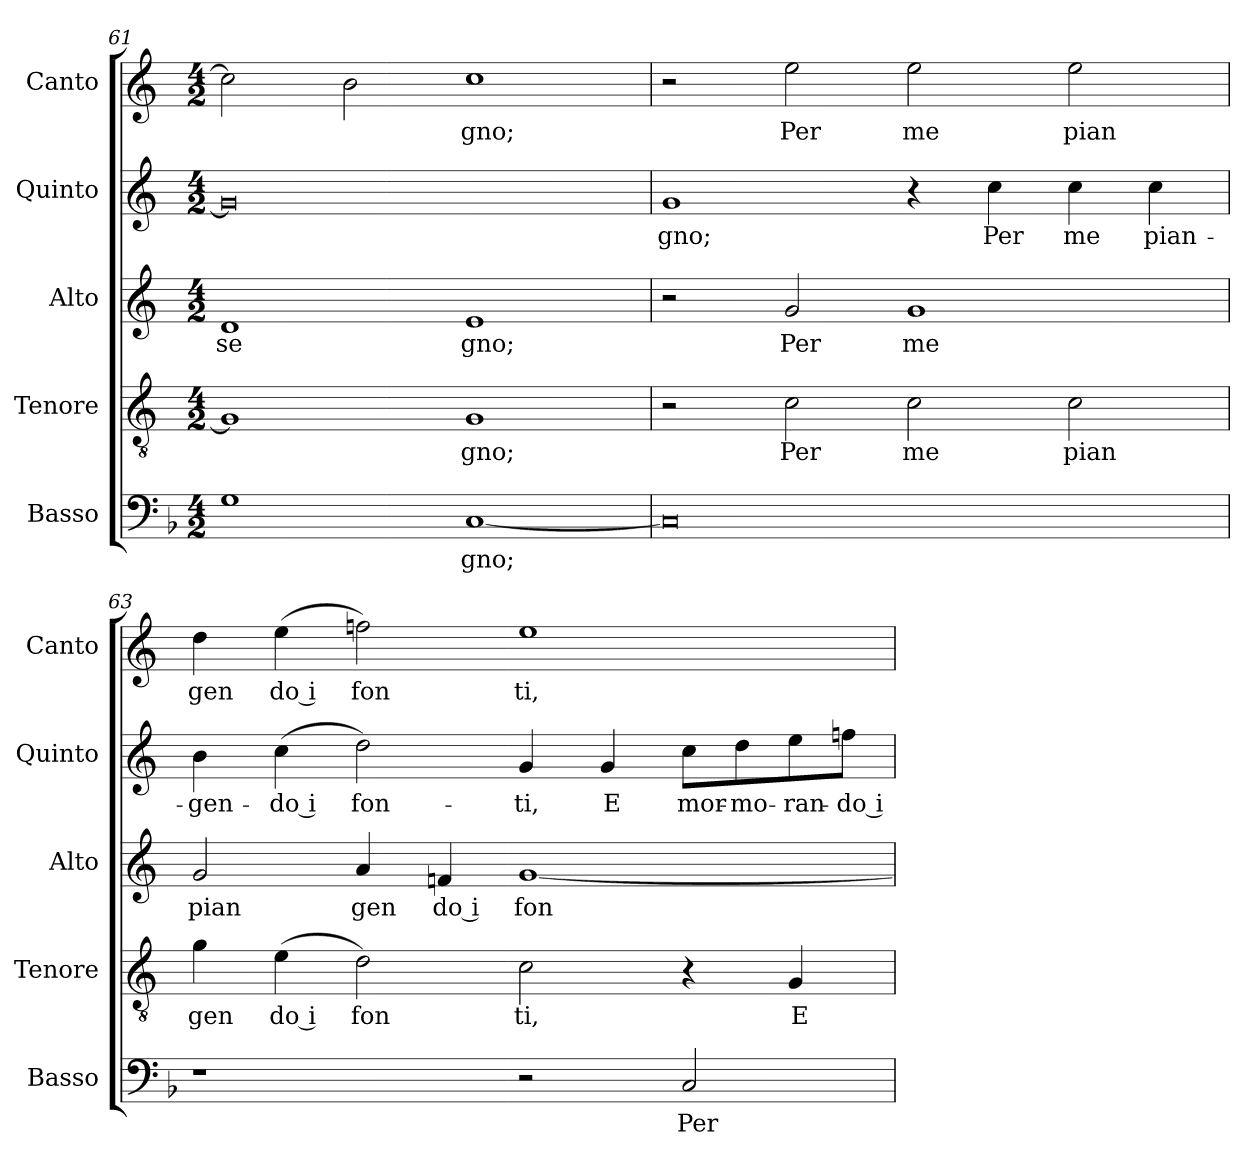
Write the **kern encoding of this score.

**kern	**text	**kern	**text	**kern	**text	**kern	**text	**kern	**text
*part5	*part5	*part4	*part4	*part3	*part3	*part2	*part2	*part1	*part1
*staff5	*staff5	*staff4	*staff4	*staff3	*staff3	*staff2	*staff2	*staff1	*staff1
*I"Basso	*	*I"Tenore	*	*I"Alto	*	*I"Quinto	*	*I"Canto	*
*I'Basso	*	*I'Tenore	*	*I'Alto	*	*I'Quinto	*	*I'Canto	*
*clefF4	*	*clefGv2	*	*clefG2	*	*clefG2	*	*clefG2	*
*	*	*ITrd-3c-5	*	*ITrd-3c-5	*	*ITrd-3c-5	*	*ITrd-3c-5	*
*k[b-]	*	*	*	*	*	*	*	*	*
*F:	*	*	*	*	*	*	*	*	*
*M4/2	*	*M4/2	*	*M4/2	*	*M4/2	*	*M4/2	*
=61	=61	=61	=61	=61	=61	=61	=61	=61	=61
!	!	!	!	!	!LO:LY:b:cj	!	!	!	!
1G	.	1c]	.	1g	se	0cc]	.	2ff\]	.
.	.	.	.	.	.	.	.	2ee\	.
!	!LO:LY:b	!	!LO:LY:b:cj	!	!LO:LY:b:cj	!	!	!	!LO:LY:b:cj
[<1C	-gno;	1c	gno;	1a	gno;	.	.	1ff	gno;
=62	=62	=62	=62	=62	=62	=62	=62	=62	=62
!	!	!	!	!	!	!	!LO:LY:b:cj	!	!
0C]	.	2r	.	2r	.	1cc	-gno;	2r	.
!	!	!	!LO:LY:b:cj	!	!LO:LY:b:cj	!	!	!	!LO:LY:b:cj
.	.	2f\	Per	2cc/	Per	.	.	2aa\	Per
!	!	!	!LO:LY:b:cj	!	!LO:LY:b:cj	!	!	!	!LO:LY:b:cj
.	.	2f\	me	1cc	me	4r	.	2aa\	me
!	!	!	!	!	!	!	!LO:LY:b:cj	!	!
.	.	.	.	.	.	4ff\	Per	.	.
!	!	!	!LO:LY:b:cj	!	!	!	!LO:LY:b:cj	!	!LO:LY:b:cj
.	.	2f\	pian	.	.	4ff\	me	2aa\	pian
!	!	!	!	!	!	!	!LO:LY:b:cj	!	!
.	.	.	.	.	.	4ff\	pian-	.	.
=63	=63	=63	=63	=63	=63	=63	=63	=63	=63
!	!	!	!LO:LY:b:cj	!	!LO:LY:b:cj	!	!LO:LY:b:cj	!	!LO:LY:b:cj
1r	.	4cc\	gen	2cc/	pian	4ee\	-gen-	4gg\	gen
!	!	!	!LO:LY:b:rj	!	!	!	!LO:LY:b:rj	!	!LO:LY:b:rj
.	.	(<4a\	do i	.	.	(<4ff\	-do i	(<4aa\	do i
!	!	!	!LO:LY:b:cj	!	!LO:LY:b:cj	!	!LO:LY:b:cj	!	!LO:LY:b:cj
.	.	2g\)	fon	4dd/	gen	2gg\)	fon-	2bb-\)	fon
!	!	!	!	!	!LO:LY:b:rj	!	!	!	!
.	.	.	.	4b-/	do i	.	.	.	.
!	!	!	!LO:LY:b:cj	!	!LO:LY:b:cj	!	!LO:LY:b:cj	!	!LO:LY:b:cj
2r	.	2f\	ti,	[>1cc	fon	4cc/	-ti,	1aa	ti,
!	!	!	!	!	!	!	!LO:LY:b:cj	!	!
.	.	.	.	.	.	4cc/	E	.	.
!	!LO:LY:b:cj	!	!	!	!	!	!LO:LY:b:cj	!	!
2C/	Per	4r	.	.	.	8ff\L	mor-	.	.
!	!	!	!	!	!	!	!LO:LY:b:cj	!	!
.	.	.	.	.	.	8gg\	-mo-	.	.
!	!	!	!LO:LY:b:cj	!	!	!	!LO:LY:b:cj	!	!
.	.	4c/	E	.	.	8aa\	-ran-	.	.
!	!	!	!	!	!	!	!LO:LY:b:rj	!	!
.	.	.	.	.	.	8bb-\J	-do i	.	.
=	=	=	=	=	=	=	=	=	=
*-	*-	*-	*-	*-	*-	*-	*-	*-	*-
